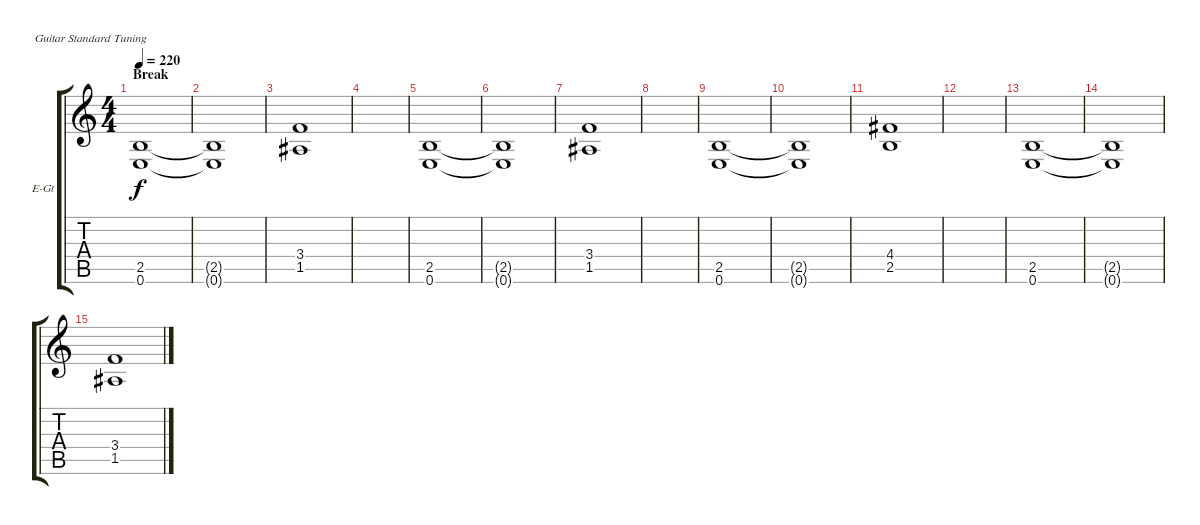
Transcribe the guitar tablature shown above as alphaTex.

\defaultSystemsLayout 4
\bracketExtendMode groupsimilarinstruments
\firstSystemTrackNameOrientation horizontal
\otherSystemsTrackNameOrientation horizontal
\track ("Electric Guitar" "E-Gt") {instrument distortionguitar}
\staff {score tabs}
\tuning (E4 B3 G3 D3 A2 E2)
\ts (4 4)
\section ("" "Break")
\tempo 220
\clef g2
\ks c
(0.6 2.5).1{dy f} |
(0.6{t} 2.5{t}).1 |
(1.5 3.4).1 |
|
(0.6 2.5).1 |
(0.6{t} 2.5{t}).1 |
(1.5 3.4).1 |
|
(0.6 2.5).1 |
(0.6{t} 2.5{t}).1 |
(2.5 4.4).1 |
|
(0.6 2.5).1 |
(0.6{t} 2.5{t}).1 |
(1.5 3.4).1
